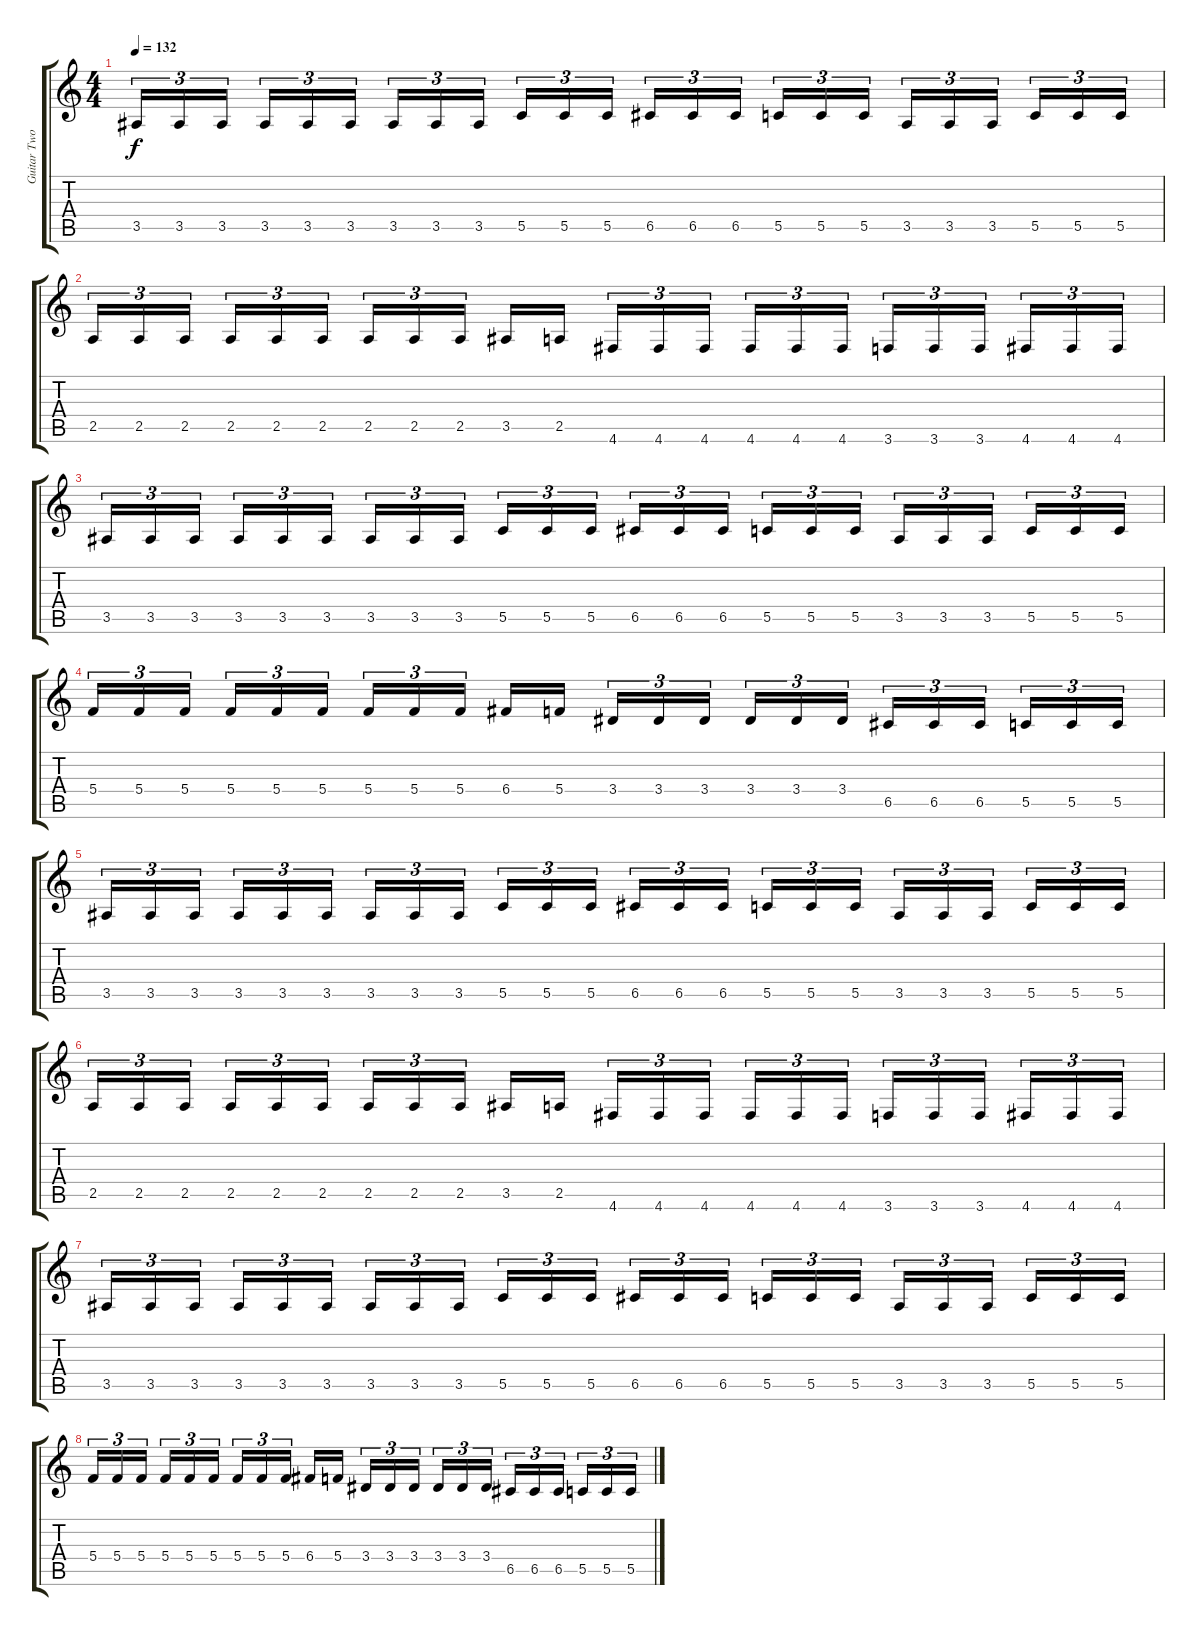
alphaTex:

\track ("Guitar Two" "Guitar Two") {instrument distortionguitar}
\staff {score tabs}
\tuning (D4 A3 F3 C3 G2 D2) {hide}
\ts (4 4)
\tempo 132
\clef g2
\ks c
3.5.16{tu (3 2) dy f} 3.5.16{tu (3 2)} 3.5.16{tu (3 2) beam splitsecondary} 3.5.16{tu (3 2)} 3.5.16{tu (3 2)} 3.5.16{tu (3 2)} 3.5.16{tu (3 2)} 3.5.16{tu (3 2)} 3.5.16{tu (3 2) beam splitsecondary} 5.5.16{tu (3 2)} 5.5.16{tu (3 2)} 5.5.16{tu (3 2)} 6.5.16{tu (3 2)} 6.5.16{tu (3 2)} 6.5.16{tu (3 2) beam splitsecondary} 5.5.16{tu (3 2)} 5.5.16{tu (3 2)} 5.5.16{tu (3 2)} 3.5.16{tu (3 2)} 3.5.16{tu (3 2)} 3.5.16{tu (3 2) beam splitsecondary} 5.5.16{tu (3 2)} 5.5.16{tu (3 2)} 5.5.16{tu (3 2)} |
2.5.16{tu (3 2)} 2.5.16{tu (3 2)} 2.5.16{tu (3 2) beam splitsecondary} 2.5.16{tu (3 2)} 2.5.16{tu (3 2)} 2.5.16{tu (3 2)} 2.5.16{tu (3 2)} 2.5.16{tu (3 2)} 2.5.16{tu (3 2) beam splitsecondary} 3.5.16 2.5.16 4.6.16{tu (3 2)} 4.6.16{tu (3 2)} 4.6.16{tu (3 2) beam splitsecondary} 4.6.16{tu (3 2)} 4.6.16{tu (3 2)} 4.6.16{tu (3 2)} 3.6.16{tu (3 2)} 3.6.16{tu (3 2)} 3.6.16{tu (3 2) beam splitsecondary} 4.6.16{tu (3 2)} 4.6.16{tu (3 2)} 4.6.16{tu (3 2)} |
3.5.16{tu (3 2)} 3.5.16{tu (3 2)} 3.5.16{tu (3 2) beam splitsecondary} 3.5.16{tu (3 2)} 3.5.16{tu (3 2)} 3.5.16{tu (3 2)} 3.5.16{tu (3 2)} 3.5.16{tu (3 2)} 3.5.16{tu (3 2) beam splitsecondary} 5.5.16{tu (3 2)} 5.5.16{tu (3 2)} 5.5.16{tu (3 2)} 6.5.16{tu (3 2)} 6.5.16{tu (3 2)} 6.5.16{tu (3 2) beam splitsecondary} 5.5.16{tu (3 2)} 5.5.16{tu (3 2)} 5.5.16{tu (3 2)} 3.5.16{tu (3 2)} 3.5.16{tu (3 2)} 3.5.16{tu (3 2) beam splitsecondary} 5.5.16{tu (3 2)} 5.5.16{tu (3 2)} 5.5.16{tu (3 2)} |
5.4.16{tu (3 2)} 5.4.16{tu (3 2)} 5.4.16{tu (3 2) beam splitsecondary} 5.4.16{tu (3 2)} 5.4.16{tu (3 2)} 5.4.16{tu (3 2)} 5.4.16{tu (3 2)} 5.4.16{tu (3 2)} 5.4.16{tu (3 2) beam splitsecondary} 6.4.16 5.4.16 3.4.16{tu (3 2)} 3.4.16{tu (3 2)} 3.4.16{tu (3 2) beam splitsecondary} 3.4.16{tu (3 2)} 3.4.16{tu (3 2)} 3.4.16{tu (3 2)} 6.5.16{tu (3 2)} 6.5.16{tu (3 2)} 6.5.16{tu (3 2) beam splitsecondary} 5.5.16{tu (3 2)} 5.5.16{tu (3 2)} 5.5.16{tu (3 2)} |
3.5.16{tu (3 2)} 3.5.16{tu (3 2)} 3.5.16{tu (3 2) beam splitsecondary} 3.5.16{tu (3 2)} 3.5.16{tu (3 2)} 3.5.16{tu (3 2)} 3.5.16{tu (3 2)} 3.5.16{tu (3 2)} 3.5.16{tu (3 2) beam splitsecondary} 5.5.16{tu (3 2)} 5.5.16{tu (3 2)} 5.5.16{tu (3 2)} 6.5.16{tu (3 2)} 6.5.16{tu (3 2)} 6.5.16{tu (3 2) beam splitsecondary} 5.5.16{tu (3 2)} 5.5.16{tu (3 2)} 5.5.16{tu (3 2)} 3.5.16{tu (3 2)} 3.5.16{tu (3 2)} 3.5.16{tu (3 2) beam splitsecondary} 5.5.16{tu (3 2)} 5.5.16{tu (3 2)} 5.5.16{tu (3 2)} |
2.5.16{tu (3 2)} 2.5.16{tu (3 2)} 2.5.16{tu (3 2) beam splitsecondary} 2.5.16{tu (3 2)} 2.5.16{tu (3 2)} 2.5.16{tu (3 2)} 2.5.16{tu (3 2)} 2.5.16{tu (3 2)} 2.5.16{tu (3 2) beam splitsecondary} 3.5.16 2.5.16 4.6.16{tu (3 2)} 4.6.16{tu (3 2)} 4.6.16{tu (3 2) beam splitsecondary} 4.6.16{tu (3 2)} 4.6.16{tu (3 2)} 4.6.16{tu (3 2)} 3.6.16{tu (3 2)} 3.6.16{tu (3 2)} 3.6.16{tu (3 2) beam splitsecondary} 4.6.16{tu (3 2)} 4.6.16{tu (3 2)} 4.6.16{tu (3 2)} |
3.5.16{tu (3 2)} 3.5.16{tu (3 2)} 3.5.16{tu (3 2) beam splitsecondary} 3.5.16{tu (3 2)} 3.5.16{tu (3 2)} 3.5.16{tu (3 2)} 3.5.16{tu (3 2)} 3.5.16{tu (3 2)} 3.5.16{tu (3 2) beam splitsecondary} 5.5.16{tu (3 2)} 5.5.16{tu (3 2)} 5.5.16{tu (3 2)} 6.5.16{tu (3 2)} 6.5.16{tu (3 2)} 6.5.16{tu (3 2) beam splitsecondary} 5.5.16{tu (3 2)} 5.5.16{tu (3 2)} 5.5.16{tu (3 2)} 3.5.16{tu (3 2)} 3.5.16{tu (3 2)} 3.5.16{tu (3 2) beam splitsecondary} 5.5.16{tu (3 2)} 5.5.16{tu (3 2)} 5.5.16{tu (3 2)} |
5.4.16{tu (3 2)} 5.4.16{tu (3 2)} 5.4.16{tu (3 2) beam splitsecondary} 5.4.16{tu (3 2)} 5.4.16{tu (3 2)} 5.4.16{tu (3 2)} 5.4.16{tu (3 2)} 5.4.16{tu (3 2)} 5.4.16{tu (3 2) beam splitsecondary} 6.4.16 5.4.16 3.4.16{tu (3 2)} 3.4.16{tu (3 2)} 3.4.16{tu (3 2) beam splitsecondary} 3.4.16{tu (3 2)} 3.4.16{tu (3 2)} 3.4.16{tu (3 2)} 6.5.16{tu (3 2)} 6.5.16{tu (3 2)} 6.5.16{tu (3 2) beam splitsecondary} 5.5.16{tu (3 2)} 5.5.16{tu (3 2)} 5.5.16{tu (3 2)}
